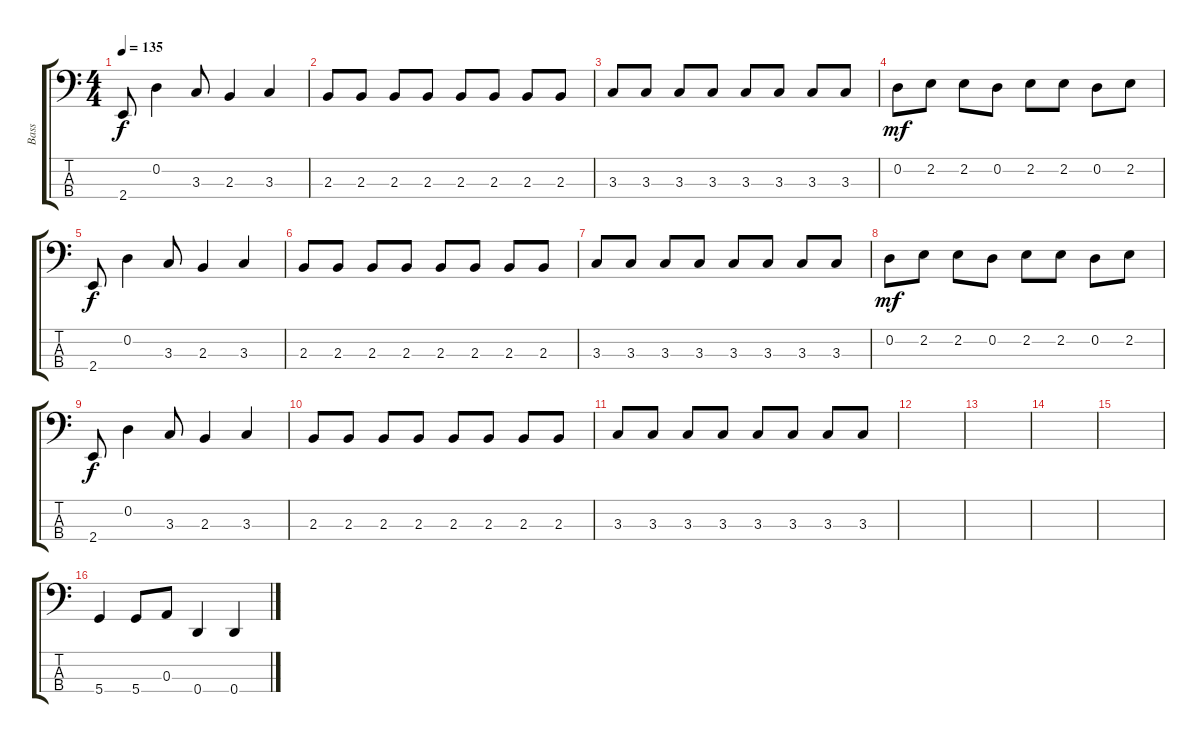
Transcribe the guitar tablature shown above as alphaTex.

\track ("Bass" "Bass") {instrument electricbassfinger}
\staff {score tabs}
\tuning (G2 D2 A1 D1) {hide}
\ts (4 4)
\tempo 135
\clef f4
\ks c
2.4.8{dy f} 0.2.4 3.3.8 2.3.4 3.3.4 |
2.3.8 2.3.8 2.3.8 2.3.8 2.3.8 2.3.8 2.3.8 2.3.8 |
3.3.8 3.3.8 3.3.8 3.3.8 3.3.8 3.3.8 3.3.8 3.3.8 |
0.2.8{dy mf} 2.2.8 2.2.8 0.2.8 2.2.8 2.2.8 0.2.8 2.2.8 |
2.4.8{dy f} 0.2.4 3.3.8 2.3.4 3.3.4 |
2.3.8 2.3.8 2.3.8 2.3.8 2.3.8 2.3.8 2.3.8 2.3.8 |
3.3.8 3.3.8 3.3.8 3.3.8 3.3.8 3.3.8 3.3.8 3.3.8 |
0.2.8{dy mf} 2.2.8 2.2.8 0.2.8 2.2.8 2.2.8 0.2.8 2.2.8 |
2.4.8{dy f} 0.2.4 3.3.8 2.3.4 3.3.4 |
2.3.8 2.3.8 2.3.8 2.3.8 2.3.8 2.3.8 2.3.8 2.3.8 |
3.3.8 3.3.8 3.3.8 3.3.8 3.3.8 3.3.8 3.3.8 3.3.8 |
|
|
|
|
5.4.4 5.4.8 0.3.8 0.4.4 0.4.4
